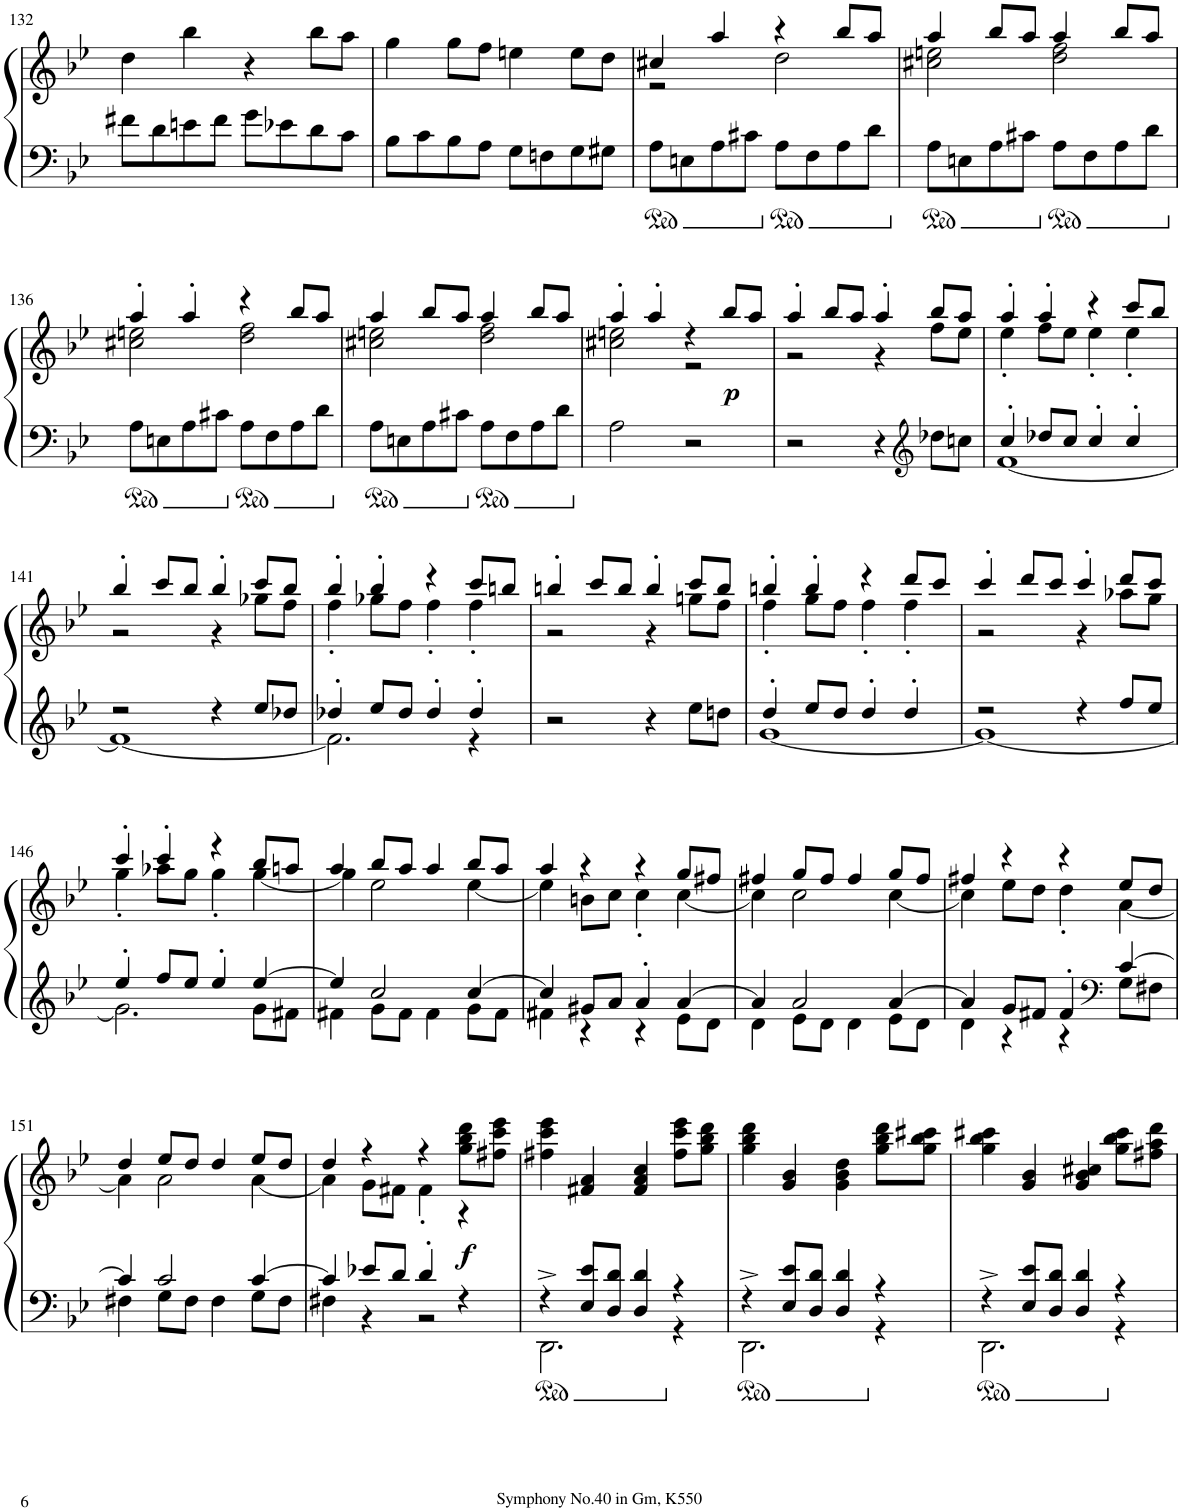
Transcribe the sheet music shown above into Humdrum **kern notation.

**kern	**kern	**dynam
*part1	*part1	*part1
*staff2	*staff1	*staff1/2
*I"ピアノ	*	*
!!LO:PB:g=z
*clefF4	*clefG2	*
*k[b-e-]	*k[b-e-]	*
*M2/2	*M2/2	*
*met(c|)	*met(c|)	*
=132	=132	=132
8f#X\L	4dd\	.
8d\	.	.
8en\	4bb-\	.
8f#\J	.	.
8g\L	4r	.
8e-X\	.	.
8d\	8bb-\L	.
8c\J	8aa\J	.
=133	=133	=133
8B-\L	4gg\	.
8c\	.	.
8B-\	8gg\L	.
8A\J	8ff\J	.
8G\L	4een\	.
8Fn\	.	.
8G\	8ee\L	.
8G#X\J	8dd\J	.
=134	=134	=134
*	*^	*
8A\L	4cc#X/	2r	.
8En\	.	.	.
8A\	4aa/	.	.
8c#X\J	.	.	.
8A\L	4r	2dd\	.
8F\	.	.	.
8A\	8bb-/L	.	.
8d\J	8aa/J	.	.
=135	=135	=135	=135
8A\L	4aa/	2cc#X\ 2een\	.
8En\	.	.	.
8A\	8bb-/L	.	.
8c#X\J	8aa/J	.	.
8A\L	4aa/	2dd\ 2ff\	.
8F\	.	.	.
8A\	8bb-/L	.	.
8d\J	8aa/J	.	.
!!LO:LB:g=z	!!
=136	=136	=136	=136
8A\L	4aa'/	2cc#X\ 2een\	.
8En\	.	.	.
8A\	4aa'/	.	.
8c#X\J	.	.	.
8A\L	4r	2dd\ 2ff\	.
8F\	.	.	.
8A\	8bb-/L	.	.
8d\J	8aa/J	.	.
=137	=137	=137	=137
8A\L	4aa/	2cc#X\ 2een\	.
8En\	.	.	.
8A\	8bb-/L	.	.
8c#X\J	8aa/J	.	.
8A\L	4aa/	2dd\ 2ff\	.
8F\	.	.	.
8A\	8bb-/L	.	.
8d\J	8aa/J	.	.
=138	=138	=138	=138
2A\	4aa'/	2cc#X\ 2een\	.
.	4aa'/	.	.
2r	4r	2r	.
!	!	!	!LO:DY:b
.	8bb-/L	.	p
.	8aa/J	.	.
=139	=139	=139	=139
2r	4aa'/	2r	.
.	8bb-/L	.	.
.	8aa/J	.	.
4r	4aa'/	4r	.
*clefG2	*	*	*
8dd-X\L	8bb-/L	8ff\L	.
8ccn\J	8aa/J	8ee-\J	.
=140	=140	=140	=140
*^	*	*	*
4cc'/	[1f	4aa'/	4ee-'\	.
8dd-X/L	.	4aa'/	8ff\L	.
8cc/J	.	.	8ee-\J	.
4cc'/	.	4r	4ee-'\	.
4cc'/	.	8ccc/L	4ee-'\	.
.	.	8bb-/J	.	.
!!LO:LB:g=z	!!
=141	=141	=141	=141	=141
2r	1f_	4bb-'/	2r	.
.	.	8ccc/L	.	.
.	.	8bb-/J	.	.
4r	.	4bb-'/	4r	.
8ee-/L	.	8ccc/L	8gg-X\L	.
8dd-X/J	.	8bb-/J	8ff\J	.
=142	=142	=142	=142	=142
4dd-X'/	2.f\]	4bb-'/	4ff'\	.
8ee-/L	.	4bb-'/	8gg-X\L	.
8dd-/J	.	.	8ff\J	.
4dd-'/	.	4r	4ff'\	.
4dd-'/	4r	8ccc/L	4ff'\	.
.	.	8bbn/J	.	.
*v	*v	*	*	*
=143	=143	=143	=143
2r	4bbn'/	2r	.
.	8ccc/L	.	.
.	8bb/J	.	.
4r	4bb'/	4r	.
8ee-\L	8ccc/L	8ggn\L	.
8ddn\J	8bb/J	8ff\J	.
=144	=144	=144	=144
*^	*	*	*
4dd'/	[1g	4bbn'/	4ff'\	.
8ee-/L	.	4bb'/	8gg\L	.
8dd/J	.	.	8ff\J	.
4dd'/	.	4r	4ff'\	.
4dd'/	.	8ddd/L	4ff'\	.
.	.	8ccc/J	.	.
=145	=145	=145	=145	=145
2r	1g_	4ccc'/	2r	.
.	.	8ddd/L	.	.
.	.	8ccc/J	.	.
4r	.	4ccc'/	4r	.
8ff/L	.	8ddd/L	8aa-X\L	.
8ee-/J	.	8ccc/J	8gg\J	.
!!LO:LB:g=z	!!
=146	=146	=146	=146	=146
4ee-'/	2.g\]	4ccc'/	4gg'\	.
8ff/L	.	4ccc'/	8aa-X\L	.
8ee-/J	.	.	8gg\J	.
4ee-'/	.	4r	4gg'\	.
[4ee-/	8g\L	8bb-/L	[4gg\	.
.	8f#X\J	8aan/J	.	.
=147	=147	=147	=147	=147
4ee-/]	4f#X\	4aa/	4gg\]	.
2cc/	8g\L	8bb-/L	2ee-\	.
.	8f#\J	8aa/J	.	.
.	4f#\	4aa/	.	.
[4cc/	8g\L	8bb-/L	[4ee-\	.
.	8f#\J	8aa/J	.	.
=148	=148	=148	=148	=148
4cc/]	4f#X\	4aa/	4ee-\]	.
8g#X/L	4r	4r	8bn\L	.
8a/J	.	.	8cc\J	.
4a'/	4r	4r	4cc'\	.
[4a/	8e-\L	8gg/L	[4cc\	.
.	8d\J	8ff#X/J	.	.
=149	=149	=149	=149	=149
4a/]	4d\	4ff#X/	4cc\]	.
2a/	8e-\L	8gg/L	2cc\	.
.	8d\J	8ff#/J	.	.
.	4d\	4ff#/	.	.
[4a/	8e-\L	8gg/L	[4cc\	.
.	8d\J	8ff#/J	.	.
=150	=150	=150	=150	=150
4a/]	4d\	4ff#X/	4cc\]	.
8g/L	4r	4r	8ee-\L	.
8f#X/J	.	.	8dd\J	.
4f#'/	4r	4r	4dd'\	.
*clefF4	*	*	*	*
[4c/	8G\L	8ee-/L	[4a\	.
.	8F#X\J	8dd/J	.	.
!!LO:LB:g=z	!!
=151	=151	=151	=151	=151
4c/]	4F#X\	4dd/	4a\]	.
2c/	8G\L	8ee-/L	2a\	.
.	8F#\J	8dd/J	.	.
.	4F#\	4dd/	.	.
[4c/	8G\L	8ee-/L	[4a\	.
.	8F#\J	8dd/J	.	.
=152	=152	=152	=152	=152
4c/]	4F#X\	4dd/	4a\]	.
8e-X/L	4r	4r	8g\L	.
8d/J	.	.	8f#X\J	.
4d'/	2r	4r	4f#'\	.
!	!	!	!	!LO:DY:a=2
4r	.	8gg\ 8bb-\ 8ddd\L	4r	f
.	.	8ff#X\ 8ccc\ 8eee-\J	.	.
*	*	*v	*v	*
=153	=153	=153	=153
4r	2.DD^>\	4ff#X\ 4ccc\ 4eee-\	.
8E-/ 8e-/L	.	4f#X/ 4a/	.
8D/ 8d/J	.	.	.
4D/ 4d/	.	4f#/ 4a/ 4cc/	.
4r	4r	8ff#\ 8ccc\ 8eee-\L	.
.	.	8gg\ 8bb-\ 8ddd\J	.
=154	=154	=154	=154
4r	2.DD^>\	4gg\ 4bb-\ 4ddd\	.
8E-/ 8e-/L	.	4g/ 4b-/	.
8D/ 8d/J	.	.	.
4D/ 4d/	.	4g\ 4b-\ 4dd\	.
4r	4r	8gg\ 8bb-\ 8ddd\L	.
.	.	8gg\ 8bb-\ 8ccc#X\J	.
=155	=155	=155	=155
4r	2.DD^>\	4gg\ 4bb-\ 4ccc#X\	.
8E-/ 8e-/L	.	4g/ 4b-/	.
8D/ 8d/J	.	.	.
4D/ 4d/	.	4g/ 4b-/ 4cc#X/	.
4r	4r	8gg\ 8bb-\ 8ccc#\L	.
.	.	8ff#X\ 8aa\ 8ddd\J	.
*v	*v	*	*
=	=	=
*-	*-	*-
